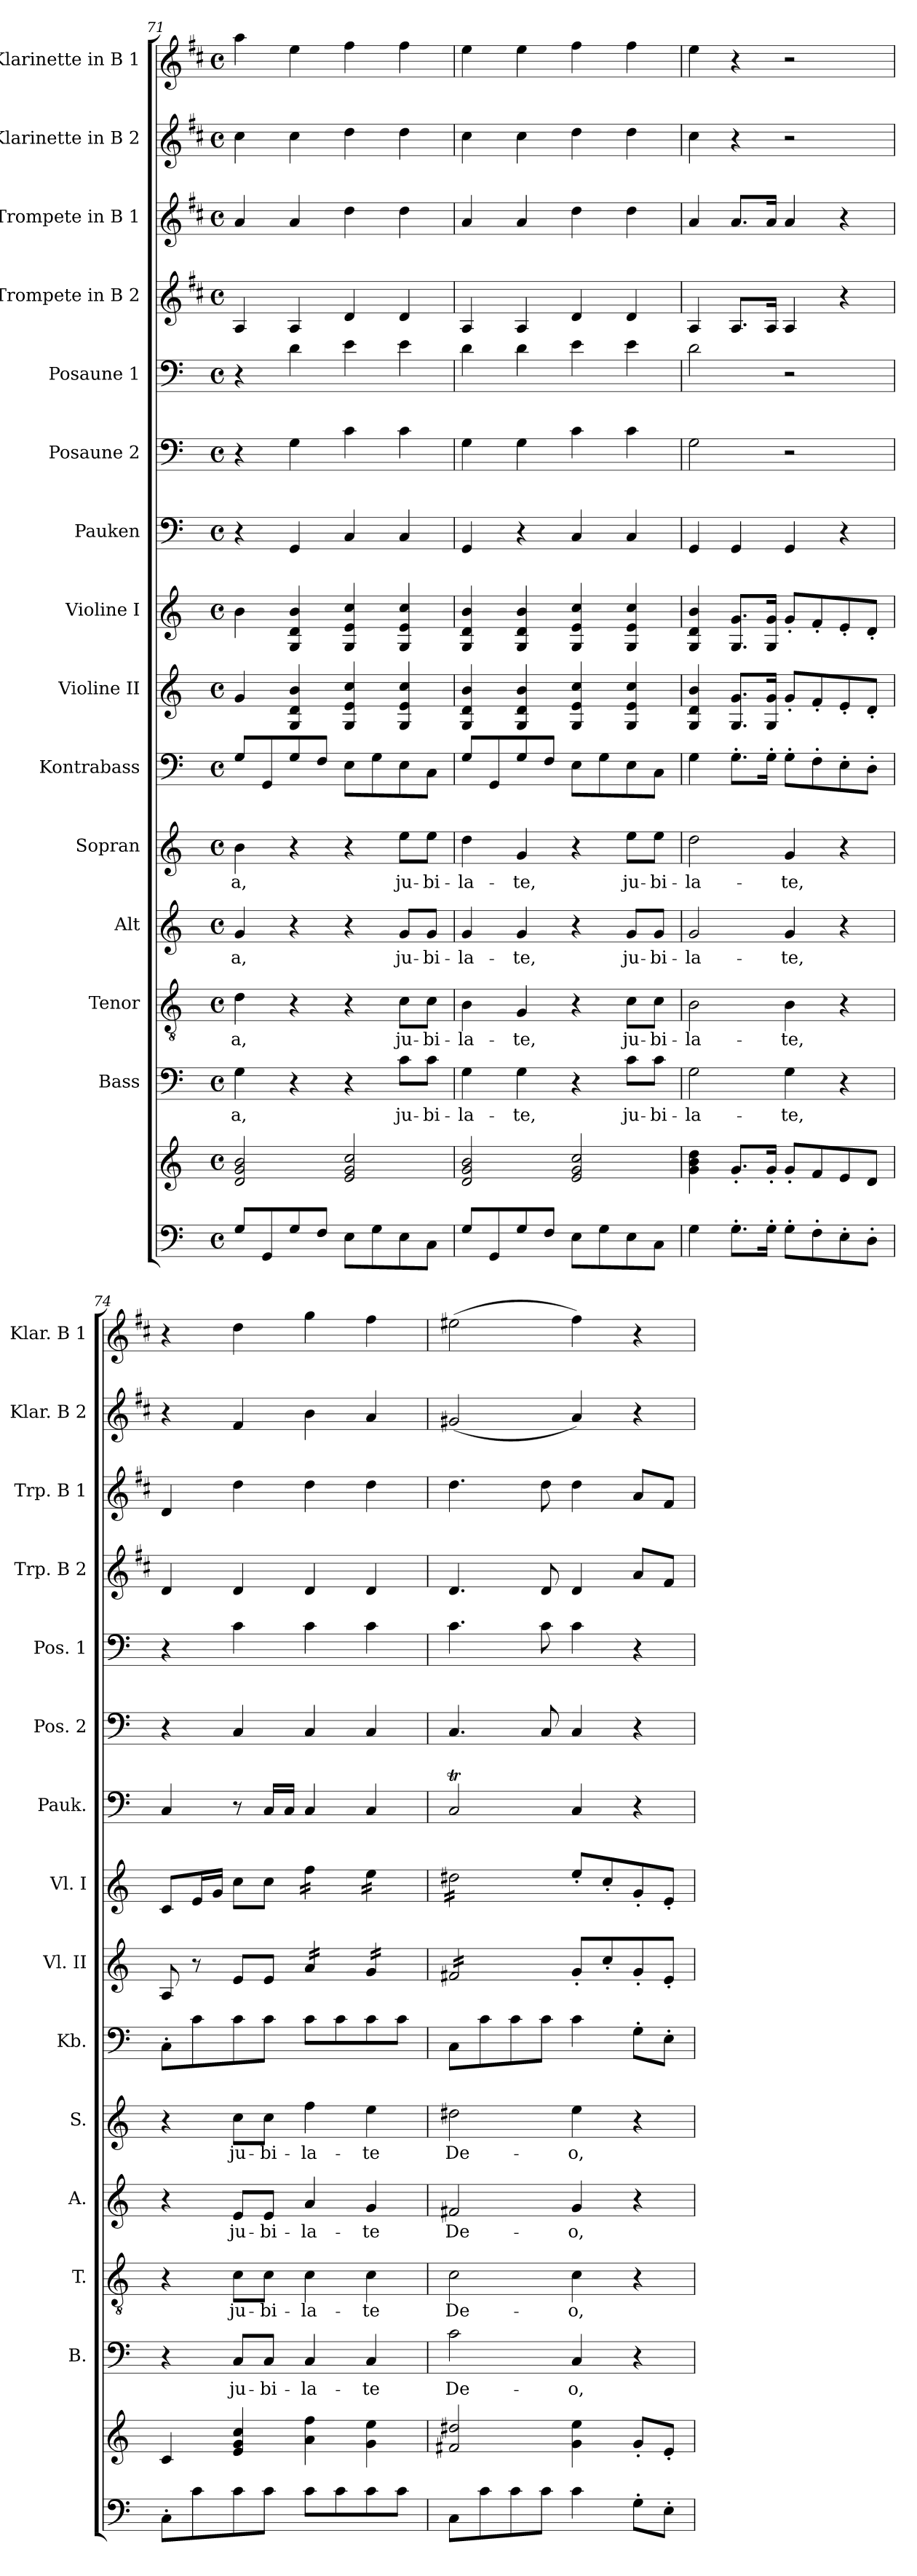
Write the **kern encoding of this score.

**kern	**kern	**kern	**text	**kern	**text	**kern	**text	**kern	**text	**kern	**kern	**kern	**kern	**kern	**kern	**kern	**kern	**kern	**kern
*part15	*part15	*part14	*part14	*part13	*part13	*part12	*part12	*part11	*part11	*part10	*part9	*part8	*part7	*part6	*part5	*part4	*part3	*part2	*part1
*staff16	*staff15	*staff14	*staff14	*staff13	*staff13	*staff12	*staff12	*staff11	*staff11	*staff10	*staff9	*staff8	*staff7	*staff6	*staff5	*staff4	*staff3	*staff2	*staff1
*	*	*I"Bass	*	*I"Tenor	*	*I"Alt	*	*I"Sopran	*	*I"Kontrabass	*I"Violine II	*I"Violine I	*I"Pauken	*I"Posaune 2	*I"Posaune 1	*I"Trompete in B 2	*I"Trompete in B 1	*I"Klarinette in B 2	*I"Klarinette in B 1
*	*	*I'B.	*	*I'T.	*	*I'A.	*	*I'S.	*	*I'Kb.	*I'Vl. II	*I'Vl. I	*I'Pauk.	*I'Pos. 2	*I'Pos. 1	*I'Trp. B 2	*I'Trp. B 1	*I'Klar. B 2	*I'Klar. B 1
*clefF4	*clefG2	*clefF4	*	*clefGv2	*	*clefG2	*	*clefG2	*	*clefF4	*clefG2	*clefG2	*clefF4	*clefF4	*clefF4	*clefG2	*clefG2	*clefG2	*clefG2
*	*	*	*	*	*	*	*	*	*	*ITrd7c12	*	*	*	*	*	*ITrd1c2	*ITrd1c2	*ITrd1c2	*ITrd1c2
*k[]	*k[]	*k[]	*	*k[]	*	*k[]	*	*k[]	*	*k[]	*k[]	*k[]	*k[]	*k[]	*k[]	*k[]	*k[]	*k[]	*k[]
*C:	*C:	*C:	*	*C:	*	*C:	*	*C:	*	*C:	*C:	*C:	*C:	*C:	*C:	*C:	*C:	*C:	*C:
*M4/4	*M4/4	*M4/4	*	*M4/4	*	*M4/4	*	*M4/4	*	*M4/4	*M4/4	*M4/4	*M4/4	*M4/4	*M4/4	*M4/4	*M4/4	*M4/4	*M4/4
*met(c)	*met(c)	*met(c)	*	*met(c)	*	*met(c)	*	*met(c)	*	*met(c)	*met(c)	*met(c)	*met(c)	*met(c)	*met(c)	*met(c)	*met(c)	*met(c)	*met(c)
=71	=71	=71	=71	=71	=71	=71	=71	=71	=71	=71	=71	=71	=71	=71	=71	=71	=71	=71	=71
!	!	!	!LO:LY:b	!	!LO:LY:b	!	!LO:LY:b	!	!LO:LY:b	!	!	!	!	!	!	!	!	!	!
8G/L	2d/ 2g/ 2b/	4G\	-a,	4d\	-a,	4g/	-a,	4b\	-a,	8GG/L	4g/	4b\	4r	4r	4r	4G/	4g/	4b\	4gg\
8GG/	.	.	.	.	.	.	.	.	.	8GGG/	.	.	.	.	.	.	.	.	.
8G/	.	4r	.	4r	.	4r	.	4r	.	8GG/	4G/ 4d/ 4b/	4G/ 4d/ 4b/	4GG/	4G\	4d\	4G/	4g/	4b\	4dd\
8F/J	.	.	.	.	.	.	.	.	.	8FF/J	.	.	.	.	.	.	.	.	.
8E\L	2e/ 2g/ 2cc/	4r	.	4r	.	4r	.	4r	.	8EE\L	4G/ 4e/ 4cc/	4G/ 4e/ 4cc/	4C/	4c\	4e\	4c/	4cc\	4cc\	4ee\
8G\	.	.	.	.	.	.	.	.	.	8GG\	.	.	.	.	.	.	.	.	.
!	!	!	!LO:LY:b	!	!LO:LY:b	!	!LO:LY:b	!	!LO:LY:b	!	!	!	!	!	!	!	!	!	!
8E\	.	8c\L	ju-	8c\L	ju-	8g/L	ju-	8ee\L	ju-	8EE\	4G/ 4e/ 4cc/	4G/ 4e/ 4cc/	4C/	4c\	4e\	4c/	4cc\	4cc\	4ee\
!	!	!	!LO:LY:b	!	!LO:LY:b	!	!LO:LY:b	!	!LO:LY:b	!	!	!	!	!	!	!	!	!	!
8C\J	.	8c\J	-bi-	8c\J	-bi-	8g/J	-bi-	8ee\J	-bi-	8CC\J	.	.	.	.	.	.	.	.	.
=72	=72	=72	=72	=72	=72	=72	=72	=72	=72	=72	=72	=72	=72	=72	=72	=72	=72	=72	=72
!	!	!	!LO:LY:b	!	!LO:LY:b	!	!LO:LY:b	!	!LO:LY:b	!	!	!	!	!	!	!	!	!	!
8G/L	2d/ 2g/ 2b/	4G\	-la-	4B\	-la-	4g/	-la-	4dd\	-la-	8GG/L	4G/ 4d/ 4b/	4G/ 4d/ 4b/	4GG/	4G\	4d\	4G/	4g/	4b\	4dd\
8GG/	.	.	.	.	.	.	.	.	.	8GGG/	.	.	.	.	.	.	.	.	.
!	!	!	!LO:LY:b	!	!LO:LY:b	!	!LO:LY:b	!	!LO:LY:b	!	!	!	!	!	!	!	!	!	!
8G/	.	4G\	-te,	4G/	-te,	4g/	-te,	4g/	-te,	8GG/	4G/ 4d/ 4b/	4G/ 4d/ 4b/	4r	4G\	4d\	4G/	4g/	4b\	4dd\
8F/J	.	.	.	.	.	.	.	.	.	8FF/J	.	.	.	.	.	.	.	.	.
8E\L	2e/ 2g/ 2cc/	4r	.	4r	.	4r	.	4r	.	8EE\L	4G/ 4e/ 4cc/	4G/ 4e/ 4cc/	4C/	4c\	4e\	4c/	4cc\	4cc\	4ee\
8G\	.	.	.	.	.	.	.	.	.	8GG\	.	.	.	.	.	.	.	.	.
!	!	!	!LO:LY:b	!	!LO:LY:b	!	!LO:LY:b	!	!LO:LY:b	!	!	!	!	!	!	!	!	!	!
8E\	.	8c\L	ju-	8c\L	ju-	8g/L	ju-	8ee\L	ju-	8EE\	4G/ 4e/ 4cc/	4G/ 4e/ 4cc/	4C/	4c\	4e\	4c/	4cc\	4cc\	4ee\
!	!	!	!LO:LY:b	!	!LO:LY:b	!	!LO:LY:b	!	!LO:LY:b	!	!	!	!	!	!	!	!	!	!
8C\J	.	8c\J	-bi-	8c\J	-bi-	8g/J	-bi-	8ee\J	-bi-	8CC\J	.	.	.	.	.	.	.	.	.
!!LO:PB:g=z
=73	=73	=73	=73	=73	=73	=73	=73	=73	=73	=73	=73	=73	=73	=73	=73	=73	=73	=73	=73
!	!	!	!LO:LY:b	!	!LO:LY:b	!	!LO:LY:b	!	!LO:LY:b	!	!	!	!	!	!	!	!	!	!
4G\	4g\ 4b\ 4dd\	2G\	-la-	2B\	-la-	2g/	-la-	2dd\	-la-	4GG\	4G/ 4d/ 4b/	4G/ 4d/ 4b/	4GG/	2G\	2d\	4G/	4g/	4b\	4dd\
8.G'>\L	8.g'</L	.	.	.	.	.	.	.	.	8.GG'>\L	8.G/ 8.g/L	8.G/ 8.g/L	4GG/	.	.	8.G/L	8.g/L	4r	4r
16G'>\Jk	16g'</Jk	.	.	.	.	.	.	.	.	16GG'>\Jk	16G/ 16g/Jk	16G/ 16g/Jk	.	.	.	16G/Jk	16g/Jk	.	.
!	!	!	!LO:LY:b	!	!LO:LY:b	!	!LO:LY:b	!	!LO:LY:b	!	!	!	!	!	!	!	!	!	!
8G'>\L	8g'</L	4G\	-te,	4B\	-te,	4g/	-te,	4g/	-te,	8GG'>\L	8g'</L	8g'</L	4GG/	2r	2r	4G/	4g/	2r	2r
8F'>\	8f/	.	.	.	.	.	.	.	.	8FF'>\	8f'</	8f'</	.	.	.	.	.	.	.
8E'>\	8e/	4r	.	4r	.	4r	.	4r	.	8EE'>\	8e'</	8e'</	4r	.	.	4r	4r	.	.
8D'>\J	8d/J	.	.	.	.	.	.	.	.	8DD'>\J	8d'</J	8d'</J	.	.	.	.	.	.	.
=74	=74	=74	=74	=74	=74	=74	=74	=74	=74	=74	=74	=74	=74	=74	=74	=74	=74	=74	=74
8C'>\L	4c/	4r	.	4r	.	4r	.	4r	.	8CC'>\L	8A/	8c/L	4C/	4r	4r	4c/	4c/	4r	4r
8c\	.	.	.	.	.	.	.	.	.	8C\	8r	16e/L	.	.	.	.	.	.	.
.	.	.	.	.	.	.	.	.	.	.	.	16g/JJ	.	.	.	.	.	.	.
!	!	!	!LO:LY:b	!	!LO:LY:b	!	!LO:LY:b	!	!LO:LY:b	!	!	!	!	!	!	!	!	!	!
8c\	4e/ 4g/ 4cc/	8C/L	ju-	8c\L	ju-	8e/L	ju-	8cc\L	ju-	8C\	8e/L	8cc\L	8r	4C/	4c\	4c/	4cc\	4e/	4cc\
!	!	!	!LO:LY:b	!	!LO:LY:b	!	!LO:LY:b	!	!LO:LY:b	!	!	!	!	!	!	!	!	!	!
8c\J	.	8C/J	-bi-	8c\J	-bi-	8e/J	-bi-	8cc\J	-bi-	8C\J	8e/J	8cc\J	16C/LL	.	.	.	.	.	.
.	.	.	.	.	.	.	.	.	.	.	.	.	16C/JJ	.	.	.	.	.	.
!	!	!	!LO:LY:b	!	!LO:LY:b	!	!LO:LY:b	!	!LO:LY:b	!	!	!	!	!	!	!	!	!	!
*	*	*	*	*	*	*	*	*	*	*	*tremolo	*	*	*	*	*	*	*	*
*	*	*	*	*	*	*	*	*	*	*	*	*tremolo	*	*	*	*	*	*	*
8c\L	4a\ 4ff\	4C/	-la-	4c\	-la-	4a/	-la-	4ff\	-la-	8C\L	16a/LL	16ff\LL	4C/	4C/	4c\	4c/	4cc\	4a\	4ff\
.	.	.	.	.	.	.	.	.	.	.	16a/	16ff\	.	.	.	.	.	.	.
8c\	.	.	.	.	.	.	.	.	.	8C\	16a/	16ff\	.	.	.	.	.	.	.
.	.	.	.	.	.	.	.	.	.	.	16a/JJ	16ff\JJ	.	.	.	.	.	.	.
!	!	!	!LO:LY:b	!	!LO:LY:b	!	!LO:LY:b	!	!LO:LY:b	!	!	!	!	!	!	!	!	!	!
8c\	4g\ 4ee\	4C/	-te	4c\	-te	4g/	-te	4ee\	-te	8C\	16g/LL	16ee\LL	4C/	4C/	4c\	4c/	4cc\	4g/	4ee\
.	.	.	.	.	.	.	.	.	.	.	16g/	16ee\	.	.	.	.	.	.	.
8c\J	.	.	.	.	.	.	.	.	.	8C\J	16g/	16ee\	.	.	.	.	.	.	.
.	.	.	.	.	.	.	.	.	.	.	16g/JJ	16ee\JJ	.	.	.	.	.	.	.
=75	=75	=75	=75	=75	=75	=75	=75	=75	=75	=75	=75	=75	=75	=75	=75	=75	=75	=75	=75
!	!	!	!LO:LY:b	!	!LO:LY:b	!	!LO:LY:b	!	!LO:LY:b	!	!	!	!	!	!	!	!	!	!
8C\L	2f#X/ 2dd#X/	2c\	De-	2c\	De-	2f#X/	De-	2dd#X\	De-	8CC\L	16f#X/LL	16dd#X\LL	2CT/	4.C/	4.c\	4.c/	4.cc\	(<2f#X/	(>2dd#X\
.	.	.	.	.	.	.	.	.	.	.	16f#X/	16dd#X\	.	.	.	.	.	.	.
8c\	.	.	.	.	.	.	.	.	.	8C\	16f#X/	16dd#X\	.	.	.	.	.	.	.
.	.	.	.	.	.	.	.	.	.	.	16f#X/	16dd#X\	.	.	.	.	.	.	.
8c\	.	.	.	.	.	.	.	.	.	8C\	16f#X/	16dd#X\	.	.	.	.	.	.	.
.	.	.	.	.	.	.	.	.	.	.	16f#X/	16dd#X\	.	.	.	.	.	.	.
8c\J	.	.	.	.	.	.	.	.	.	8C\J	16f#X/	16dd#X\	.	8C/	8c\	8c/	8cc\	.	.
.	.	.	.	.	.	.	.	.	.	.	16f#X/JJ	16dd#X\JJ	.	.	.	.	.	.	.
*	*	*	*	*	*	*	*	*	*	*	*	*Xtremolo	*	*	*	*	*	*	*
*	*	*	*	*	*	*	*	*	*	*	*Xtremolo	*	*	*	*	*	*	*	*
!	!	!	!LO:LY:b	!	!LO:LY:b	!	!LO:LY:b	!	!LO:LY:b	!	!	!	!	!	!	!	!	!	!
4c\	4g\ 4ee\	4C/	-o,	4c\	-o,	4g/	-o,	4ee\	-o,	4C\	8g'</L	8ee'</L	4C/	4C/	4c\	4c/	4cc\	4g/)	4ee\)
.	.	.	.	.	.	.	.	.	.	.	8cc'</	8cc'</	.	.	.	.	.	.	.
8G'>\L	8g'</L	4r	.	4r	.	4r	.	4r	.	8GG'>\L	8g'</	8g'</	4r	4r	4r	8g/L	8g/L	4r	4r
8E'>\J	8e'</J	.	.	.	.	.	.	.	.	8EE'>\J	8e'</J	8e'</J	.	.	.	8e/J	8e/J	.	.
=	=	=	=	=	=	=	=	=	=	=	=	=	=	=	=	=	=	=	=
*-	*-	*-	*-	*-	*-	*-	*-	*-	*-	*-	*-	*-	*-	*-	*-	*-	*-	*-	*-
